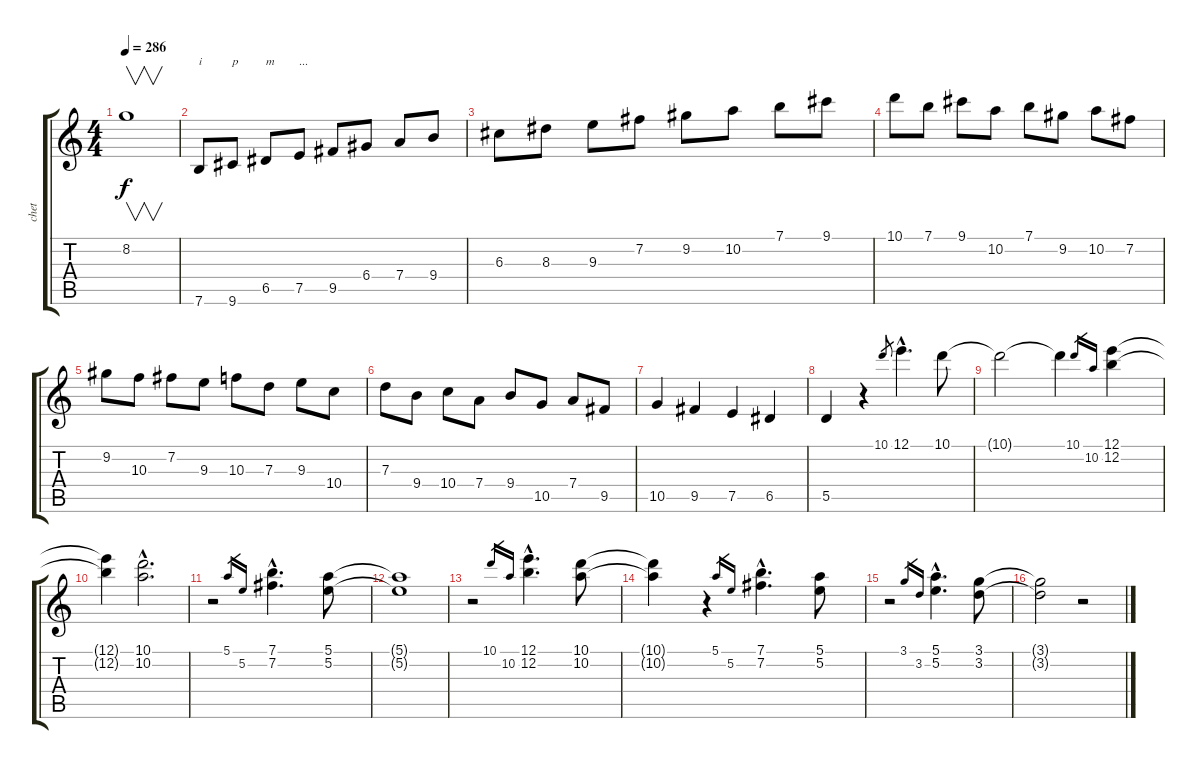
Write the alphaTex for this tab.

\track ("chet" "chet") {instrument acousticguitarnylon}
\staff {score tabs}
\tuning (E4 B3 G3 D3 A2 E2) {hide}
\ts (4 4)
\tempo 286
\clef g2
\ks c
8.2.1{v dy f} |
7.6.8{txt "i"} 9.6.8{txt "p"} 6.5.8{txt "m"} 7.5.8{txt "..."} 9.5.8 6.4.8 7.4.8 9.4.8 |
6.3.8 8.3.8 9.3.8 7.2.8 9.2.8 10.2.8 7.1.8 9.1.8 |
10.1.8 7.1.8 9.1.8 10.2.8 7.1.8 9.2.8 10.2.8 7.2.8 |
9.2.8 10.3.8 7.2.8 9.3.8 10.3.8 7.3.8 9.3.8 10.4.8 |
7.3.8 9.4.8 10.4.8 7.4.8 9.4.8 10.5.8 7.4.8 9.5.8 |
10.5.4 9.5.4 7.5.4 6.5.4 |
5.5.4 r.4 10.1.8{gr} 12.1{hac}.4{d} 10.1.8 |
10.1{t}.2 10.1{t}.4 10.1.16{gr} 10.2.16{gr} (12.1 12.2).4 |
(12.1{t} 12.2{t}).4 (10.1{hac} 10.2{hac}).2{d} |
r.2 5.1.16{gr} 5.2.16{gr} (7.1{hac} 7.2{hac}).4{d} (5.1 5.2).8 |
(5.1{t} 5.2{t}).1 |
r.2 10.1.16{gr} 10.2.16{gr} (12.1{hac} 12.2{hac}).4{d} (10.1 10.2).8 |
(10.1{t} 10.2{t}).4 r.4 5.1.16{gr} 5.2.16{gr} (7.1{hac} 7.2{hac}).4{d} (5.1 5.2).8 |
r.2 3.1.16{gr} 3.2.16{gr} (5.1{hac} 5.2{hac}).4{d} (3.1 3.2).8 |
(3.1{t} 3.2{t}).2 r.2
